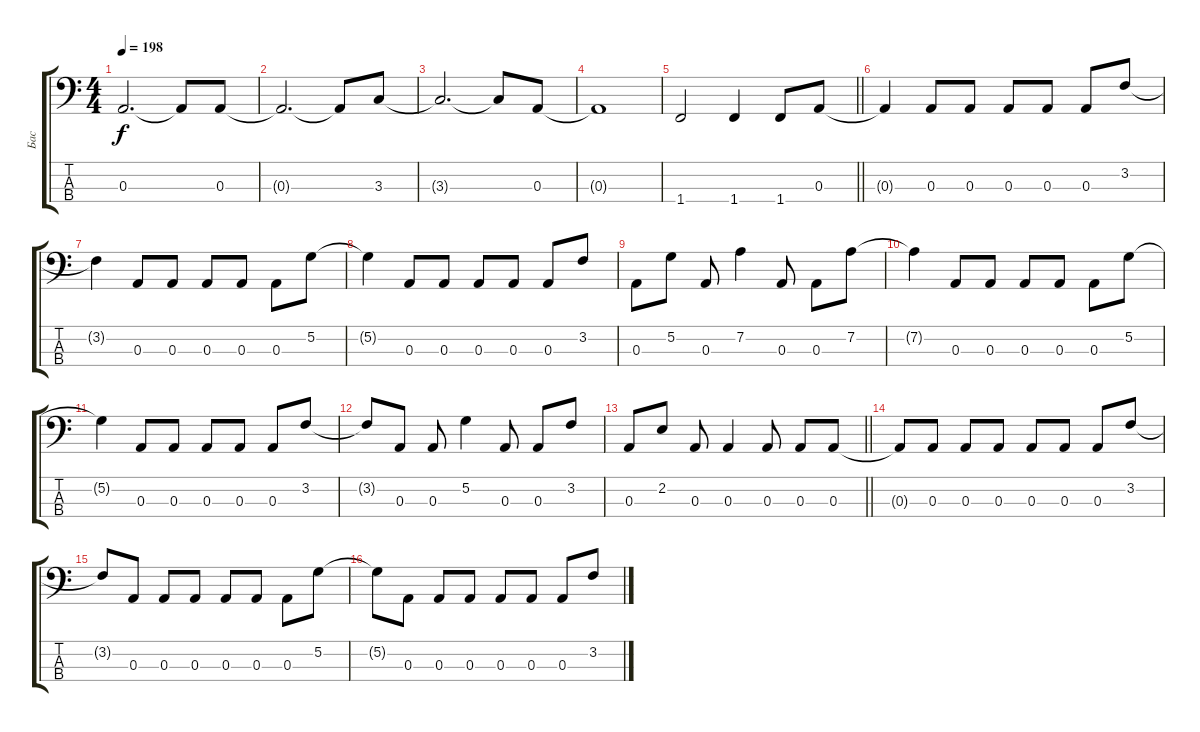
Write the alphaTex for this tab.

\track ("Бас" "Бас") {instrument electricbasspick}
\staff {score tabs}
\tuning (G2 D2 A1 E1) {hide}
\ts (4 4)
\tempo 198
\clef f4
\ks c
0.3{t}.2{d dy f} 0.3{t}.8 0.3.8 |
0.3{t}.2{d} 0.3{t}.8 3.3.8 |
3.3{t}.2{d} 3.3{t}.8 0.3.8 |
0.3{t}.1 |
\barLineRight lightlight
1.4.2 1.4.4 1.4.8 0.3.8 |
0.3{t}.4 0.3.8 0.3.8 0.3.8 0.3.8 0.3.8 3.2.8 |
3.2{t}.4 0.3.8 0.3.8 0.3.8 0.3.8 0.3.8 5.2.8 |
5.2{t}.4 0.3.8 0.3.8 0.3.8 0.3.8 0.3.8 3.2.8 |
0.3.8 5.2.8 0.3.8 7.2.4 0.3.8 0.3.8 7.2.8 |
7.2{t}.4 0.3.8 0.3.8 0.3.8 0.3.8 0.3.8 5.2.8 |
5.2{t}.4 0.3.8 0.3.8 0.3.8 0.3.8 0.3.8 3.2.8 |
3.2{t}.8 0.3.8 0.3.8 5.2.4 0.3.8 0.3.8 3.2.8 |
\barLineRight lightlight
0.3.8 2.2.8 0.3.8 0.3.4 0.3.8 0.3.8 0.3.8 |
0.3{t}.8 0.3.8 0.3.8 0.3.8 0.3.8 0.3.8 0.3.8 3.2.8 |
3.2{t}.8 0.3.8 0.3.8 0.3.8 0.3.8 0.3.8 0.3.8 5.2.8 |
5.2{t}.8 0.3.8 0.3.8 0.3.8 0.3.8 0.3.8 0.3.8 3.2.8
